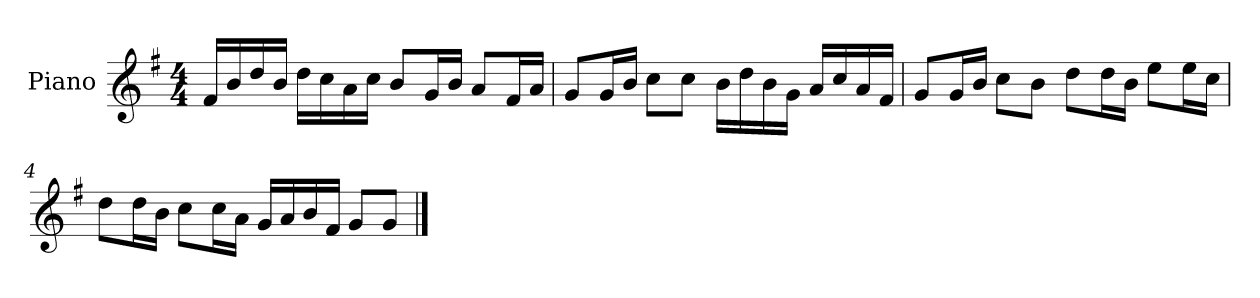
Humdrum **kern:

**kern
*part1
*staff1
*I"Piano
*I'P-no
*clefG2
*k[f#]
*M4/4
*MM90
=1
16f#/LL
16b/
16dd/
16b/JJ
16dd\LL
16cc\
16a\
16cc\JJ
8b/L
16g/L
16b/JJ
8a/L
16f#/L
16a/JJ
=2
8g/L
16g/L
16b/JJ
8cc\L
8cc\J
16b\LL
16dd\
16b\
16g\JJ
16a/LL
16cc/
16a/
16f#/JJ
=3
8g/L
16g/L
16b/JJ
8cc\L
8b\J
8dd\L
16dd\L
16b\JJ
8ee\L
16ee\L
16cc\JJ
!!LO:LB:g=z
=4
8dd\L
16dd\L
16b\JJ
8cc\L
16cc\L
16a\JJ
16g/LL
16a/
16b/
16f#/JJ
8g/L
8g/J
==
*-
